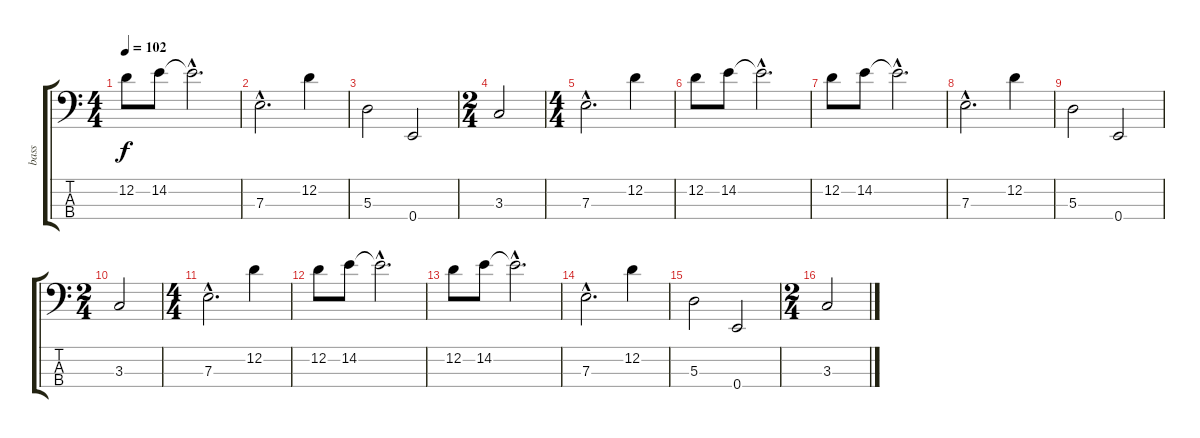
\track ("bass" "bass") {instrument electricbassfinger}
\staff {score tabs}
\tuning (G2 D2 A1 E1) {hide}
\ts (4 4)
\tempo 102
\clef f4
\ks c
12.2.8{dy f} 14.2.8 14.2{hac t}.2{d} |
7.3{hac}.2{d} 12.2.4 |
5.3.2 0.4.2 |
\ts (2 4)
3.3.2 |
\ts (4 4)
7.3{hac}.2{d} 12.2.4 |
12.2.8 14.2.8 14.2{hac t}.2{d} |
12.2.8 14.2.8 14.2{hac t}.2{d} |
7.3{hac}.2{d} 12.2.4 |
5.3.2 0.4.2 |
\ts (2 4)
3.3.2 |
\ts (4 4)
7.3{hac}.2{d} 12.2.4 |
12.2.8 14.2.8 14.2{hac t}.2{d} |
12.2.8 14.2.8 14.2{hac t}.2{d} |
7.3{hac}.2{d} 12.2.4 |
5.3.2 0.4.2 |
\ts (2 4)
3.3.2
